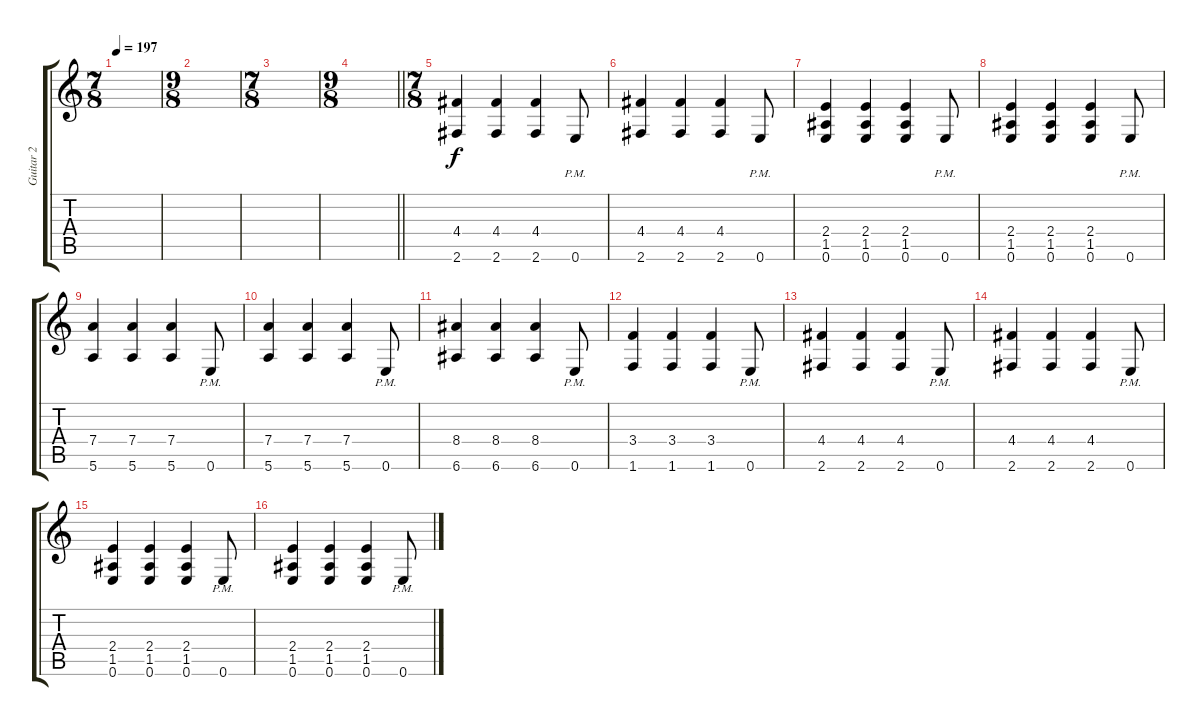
\track ("Guitar 2" "Guitar 2") {instrument overdrivenguitar}
\staff {score tabs}
\tuning (E4 B3 G3 D3 A2 E2) {hide}
\ts (7 8)
\tempo 197
\clef g2
\ks c
|
\ts (9 8)
|
\ts (7 8)
|
\ts (9 8)
\barLineRight lightlight
|
\ts (7 8)
(4.4 2.6).4{volume 14 instrument distortionguitar} (4.4 2.6).4 (4.4 2.6).4 0.6{pm}.8 |
(4.4 2.6).4 (4.4 2.6).4 (4.4 2.6).4 0.6{pm}.8 |
(2.4 1.5 0.6).4 (2.4 1.5 0.6).4 (2.4 1.5 0.6).4 0.6{pm}.8 |
(2.4 1.5 0.6).4 (2.4 1.5 0.6).4 (2.4 1.5 0.6).4 0.6{pm}.8 |
(7.4 5.6).4 (7.4 5.6).4 (7.4 5.6).4 0.6{pm}.8 |
(7.4 5.6).4 (7.4 5.6).4 (7.4 5.6).4 0.6{pm}.8 |
(8.4 6.6).4 (8.4 6.6).4 (8.4 6.6).4 0.6{pm}.8 |
(3.4 1.6).4 (3.4 1.6).4 (3.4 1.6).4 0.6{pm}.8 |
(4.4 2.6).4 (4.4 2.6).4 (4.4 2.6).4 0.6{pm}.8 |
(4.4 2.6).4 (4.4 2.6).4 (4.4 2.6).4 0.6{pm}.8 |
(2.4 1.5 0.6).4 (2.4 1.5 0.6).4 (2.4 1.5 0.6).4 0.6{pm}.8 |
(2.4 1.5 0.6).4 (2.4 1.5 0.6).4 (2.4 1.5 0.6).4 0.6{pm}.8
